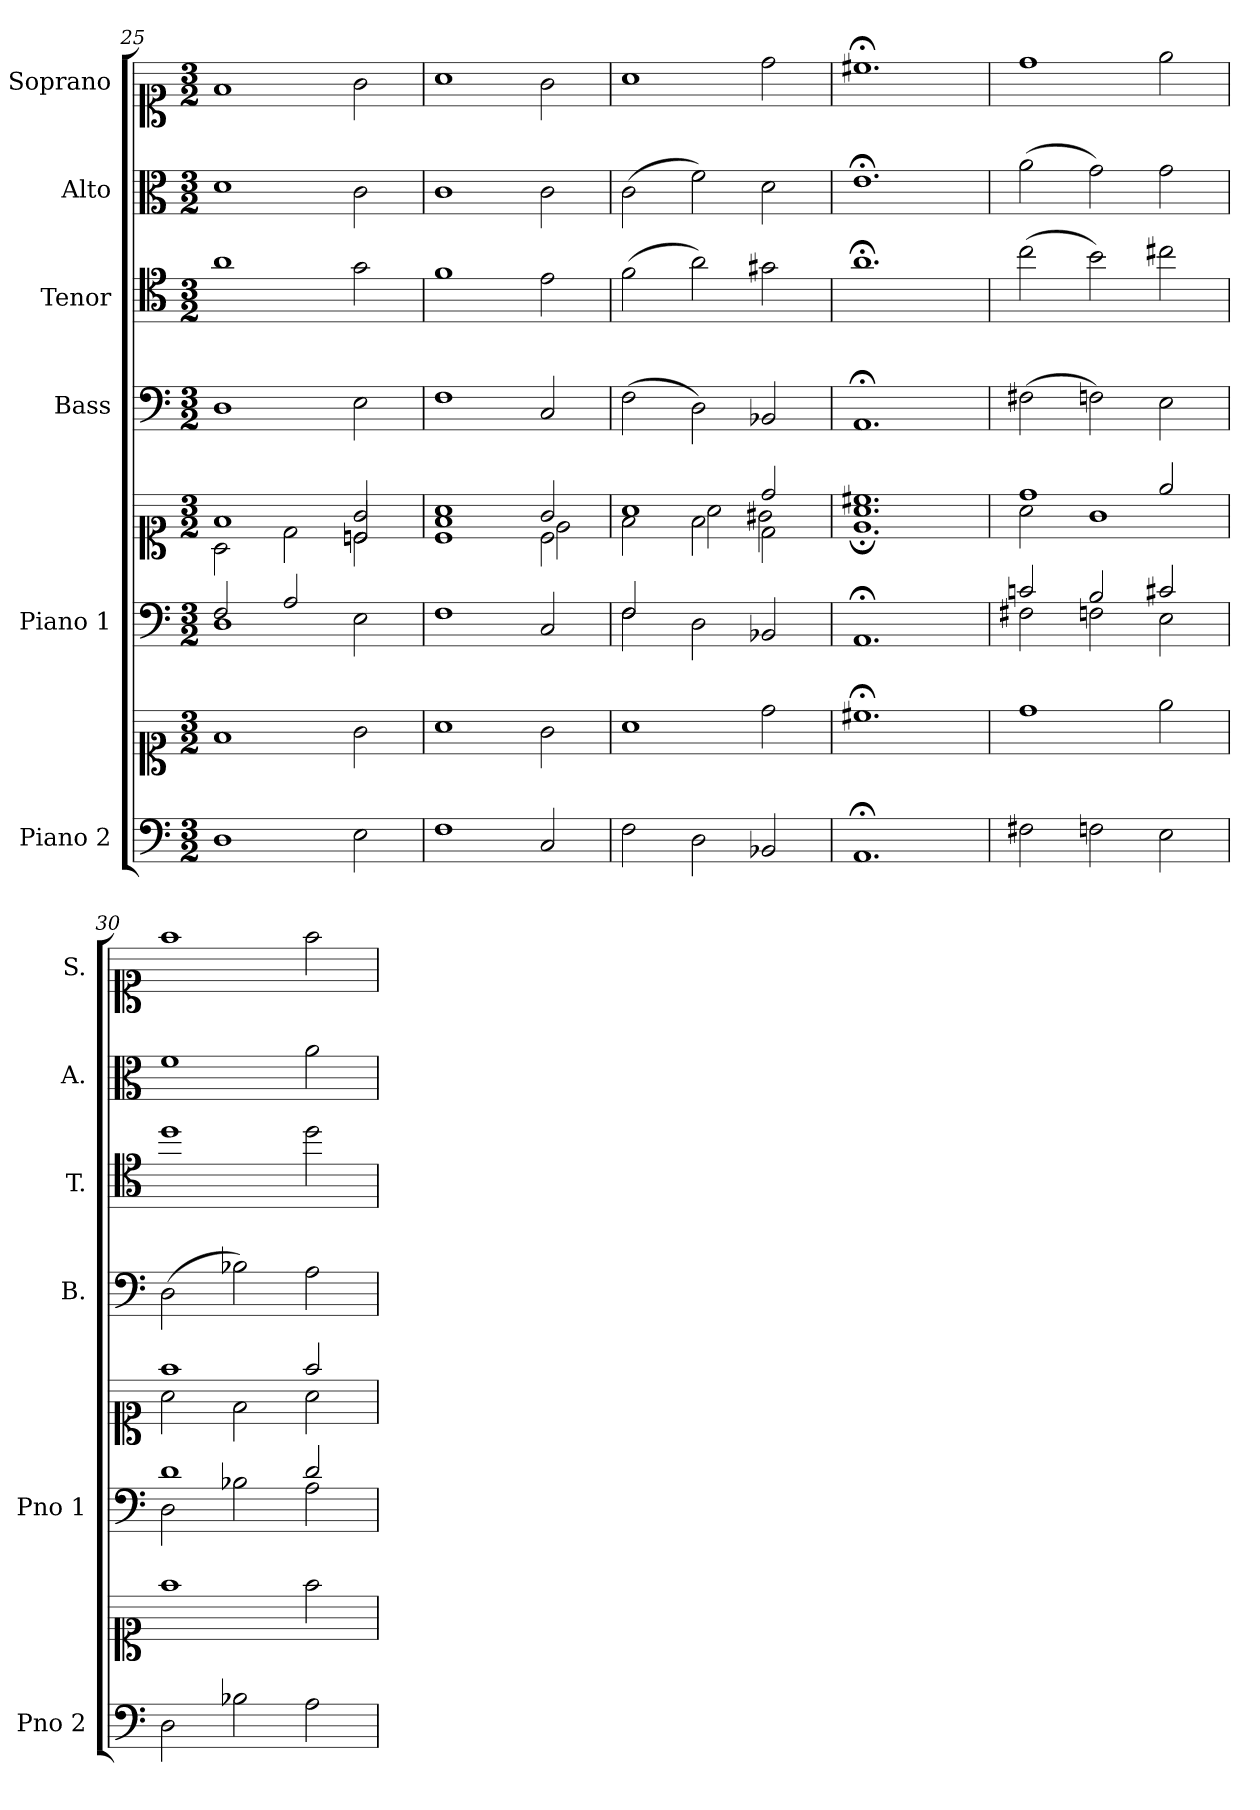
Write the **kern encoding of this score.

**kern	**kern	**kern	**kern	**kern	**kern	**kern	**kern
*part6	*part6	*part5	*part5	*part4	*part3	*part2	*part1
*staff8	*staff7	*staff6	*staff5	*staff4	*staff3	*staff2	*staff1
*I"Piano 2	*	*I"Piano 1	*	*I"Bass	*I"Tenor	*I"Alto	*I"Soprano
*I'Pno 2	*	*I'Pno 1	*	*I'B.	*I'T.	*I'A.	*I'S.
*clefF4	*clefC1	*clefF4	*clefC1	*clefF4	*clefC4	*clefC3	*clefC1
*	*	*	*	*	*ITrd7c12	*	*
*k[]	*k[]	*k[]	*k[]	*k[]	*k[]	*k[]	*k[]
*M3/2	*M3/2	*M3/2	*M3/2	*M3/2	*M3/2	*M3/2	*M3/2
=25	=25	=25	=25	=25	=25	=25	=25
*	*	*^	*^	*	*	*	*
*	*	*	*	*	*^	*	*	*	*
1D\	1f/	2F/	1D\	1f/	1ryy	2A\	1D\	1A\	1d\	1f/
.	.	2A/	.	.	.	2d\	.	.	.	.
2E\	2g\	2ryy	2E\	2g/	2cn\	2cn/	2E\	2G\	2c\	2g\
*	*	*v	*v	*	*	*	*	*	*	*
=26	=26	=26	=26	=26	=26	=26	=26	=26	=26
1F\	1a\	1F\	1a/	1c\	1f\	1F\	1F\	1c\	1a\
2C/	2g\	2C/	2g/	2c\	2e\	2C/	2E\	2c\	2g\
=27	=27	=27	=27	=27	=27	=27	=27	=27	=27
*	*	*^	*	*	*	*	*	*	*
2F\	1a\	2F/	2F\	1a/	2ryy	2f\	(2F\	(2F\	(2c\	1a\
2D\	.	1ryy	2D\	.	2f\	2a\	2D\)	2A\)	2f\)	.
2BB-X/	2dd\	.	2BB-X/	2dd/	2d\	2g#X\	2BB-X/	2G#X\	2d\	2dd\
*	*	*v	*v	*	*	*	*	*	*	*
=28	=28	=28	=28	=28	=28	=28	=28	=28	=28
1.AA;/	1.cc#X;<\	1.AA;/	1.cc#X/	1.e;\	1.a\	1.AA;</	1.A;<\	1.e;<\	1.cc#X;<\
*	*	*	*	*v	*v	*	*	*	*
=29	=29	=29	=29	=29	=29	=29	=29	=29
*	*	*^	*	*	*	*	*	*
2F#X\	1dd\	2cn/	2F#X\	1dd/	2a\	(2F#X\	(2c\	(2a\	1dd\
2Fn\	.	2B/	2Fn\	.	1g\	2Fn\)	2B\)	2g\)	.
2E\	2ee\	2c#X/	2E\	2ee/	.	2E\	2c#X\	2g\	2ee\
=30	=30	=30	=30	=30	=30	=30	=30	=30	=30
2D\	1ff\	1d/	2D\	1ff/	2a\	(2D\	1d\	1f\	1ff\
2B-X\	.	.	2B-X\	.	2f\	2B-X\)	.	.	.
2A\	2ff\	2d/	2A\	2ff/	2a\	2A\	2d\	2a\	2ff\
*	*	*v	*v	*	*	*	*	*	*
*	*	*	*v	*v	*	*	*	*
=	=	=	=	=	=	=	=
*-	*-	*-	*-	*-	*-	*-	*-
